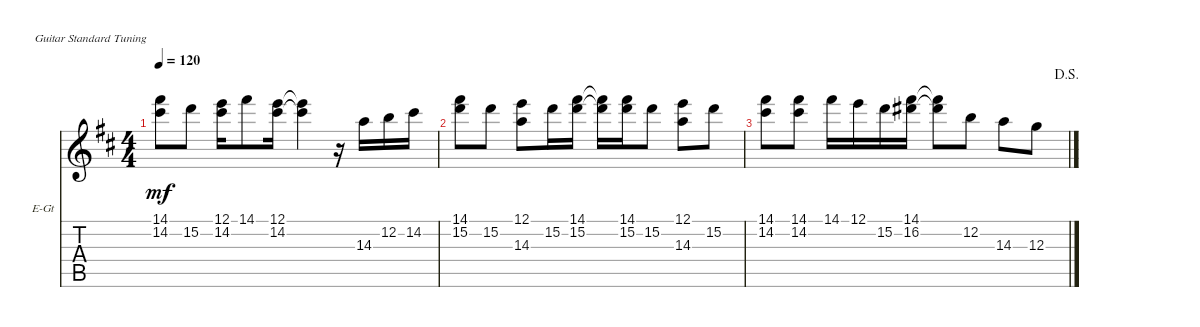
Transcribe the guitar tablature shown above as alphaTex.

\defaultSystemsLayout 4
\bracketExtendMode nobrackets
\firstSystemTrackNameOrientation horizontal
\otherSystemsTrackNameOrientation horizontal
\track ("Jazz Guitar" "E-Gt") {instrument electricguitarjazz}
\staff {score tabs}
\tuning (E4 B3 G3 D3 A2 E2)
\ts (4 4)
\tempo 120
\clef g2
\ks bminor
(14.1 14.2).8{dy mf} 15.2.8 (12.1 14.2).16 14.1.8 (12.1 14.2).16 (14.2{t} 12.1{t}).4 r.16 14.3.16 12.2.16 14.2.16 |
(14.1 15.2).8 15.2.8 (12.1 14.3).8 15.2.16 (15.2 14.1).16 (15.2{t} 14.1{t}).16 (14.1 15.2).16 15.2.8 (12.1 14.3).8 15.2.8 |
\jump dalsegno
(14.1 14.2).8 (14.1 14.2).8 14.1.16 12.1.16 15.2.16 (16.2 14.1).16 (14.1{t} 16.2{t}).8 12.2.8 14.3.8 12.3.8
